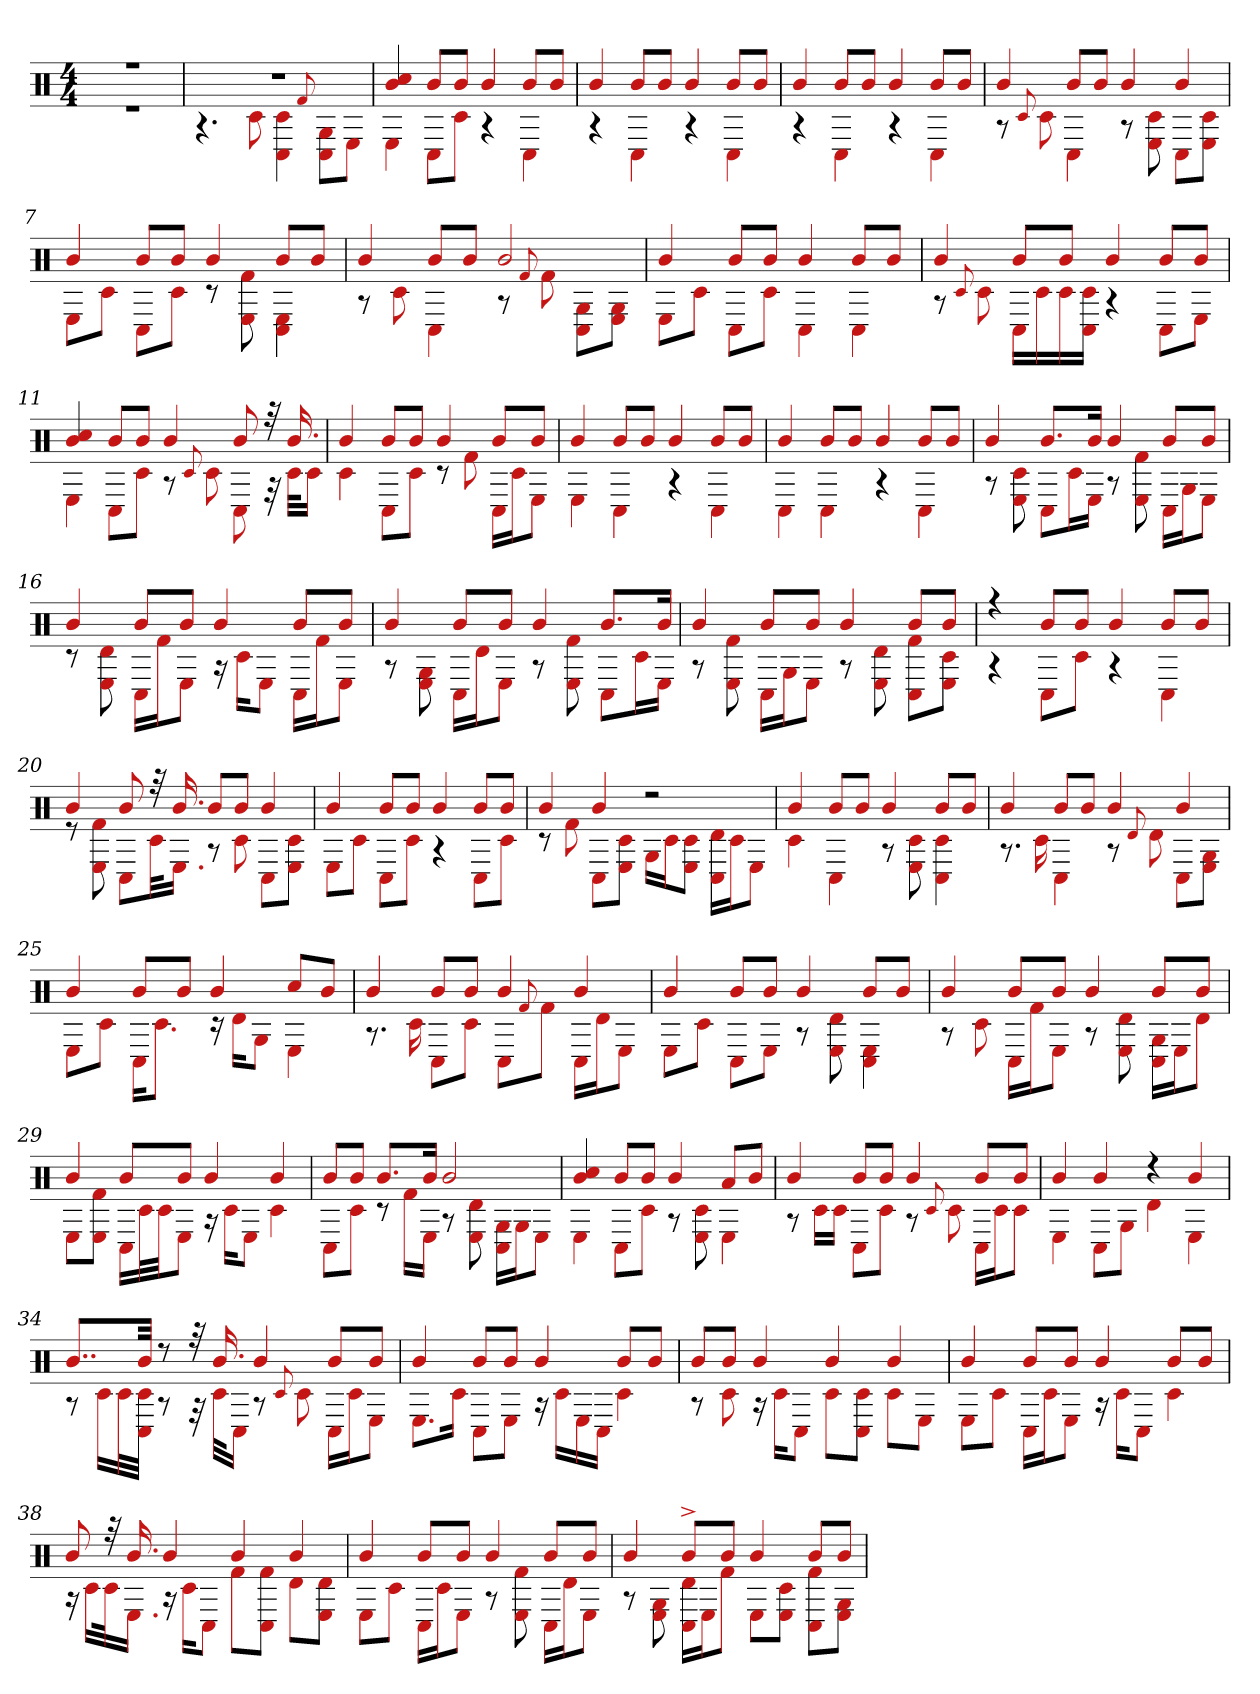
**kern
*part1
*staff1
*clefX
*k[]
*M4/4
=1
*^
1r	1r
=2	=2
1r	4.r
.	8c#
.	4C# 4c#
.	8qqf#
.	8C# 8GL
.	8EJ
=3	=3
4cc# 4b	4E
8bL	8C#L
8bJ	8c#J
4b	4r
8bL	4C#
8bJ	.
=4	=4
4b	4r
8bL	4C#
8bJ	.
4b	4r
8bL	4C#
8bJ	.
=5	=5
4b	4r
8bL	4C#
8bJ	.
4b	4r
8bL	4C#
8bJ	.
=6	=6
4b	8r
.	8qqc#
.	8c#
8bL	4C#
8bJ	.
4b	8r
.	8c# 8E
4b	8C#L
.	8c# 8EJ
=7	=7
4b	8EL
.	8c#J
8bL	8C#L
8bJ	8c#J
4b	8r
.	8f# 8E
8bL	4C# 4E
8bJ	.
=8	=8
4b	8r
.	8c#
8bL	4C#
8bJ	.
2b	8r
.	8qqf#
.	8f#
.	8C# 8GL
.	8G 8EJ
=9	=9
4b	8EL
.	8c#J
8bL	8C#L
8bJ	8c#J
4b	4C#
8bL	4C#
8bJ	.
=10	=10
4b	8r
.	8qqc#
.	8c#
8bL	16C#LL
.	16c#
8bJ	16c#
.	16C# 16c#JJ
4b	4r
8bL	8C#L
8bJ	8EJ
=11	=11
4cc# 4b	4E
8bL	8C#L
8bJ	8c#J
4b	8r
.	8qqc#
.	8c#
8b	8C#
32r	32r
16.b	32c#KLL
.	16c#JJ
=12	=12
4b	4c#
8bL	8C#L
8bJ	8c#J
4b	8r
.	8f#
8bL	16C#LL
.	16c#J
8bJ	8EJ
=13	=13
4b	4E
8bL	4C#
8bJ	.
4b	4r
8bL	4C#
8bJ	.
=14	=14
4b	4C#
8bL	4C#
8bJ	.
4b	4r
8bL	4C#
8bJ	.
=15	=15
4b	8r
.	8c# 8E
8.bL	8C#L
.	16c#L
16bJk	16EJJ
4b	8r
.	8f# 8E
8bL	16C#LL
.	16GJ
8bJ	8EJ
=16	=16
4b	8r
.	8d 8E
8bL	16C#LL
.	16f#J
8bJ	8EJ
4b	16r
.	16c#KL
.	8EJ
8bL	16C#LL
.	16f#J
8bJ	8EJ
=17	=17
4b	8r
.	8G 8E
8bL	16C#LL
.	16dJ
8bJ	8EJ
4b	8r
.	8f# 8E
8.bL	8C#L
.	16c#L
16bJk	16EJJ
=18	=18
4b	8r
.	8f# 8E
8bL	16C#LL
.	16GJ
8bJ	8EJ
4b	8r
.	8d 8E
8bL	8C# 8f#L
8bJ	8E 8c#J
=19	=19
4r	4r
8bL	8C#L
8bJ	8c#J
4b	4r
8bL	4C#
8bJ	.
=20	=20
4b	8r
.	8f# 8E
8b	8C#L
32r	32c#kL
16.b	16.EJJ
8bL	8r
8bJ	8c#
4b	8C#L
.	8c# 8EJ
=21	=21
4b	8EL
.	8c#J
8bL	8C#L
8bJ	8c#J
4b	4r
8bL	8C#L
8bJ	8c#J
=22	=22
4b	8r
.	8f#
4b	8C#L
.	8c# 8EJ
2r	16GLL
.	16c#J
.	8c# 8EJ
.	16C# 16dLL
.	16c#J
.	8EJ
=23	=23
4b	4c#
8bL	4C#
8bJ	.
4b	8r
.	8c# 8E
8bL	4C# 4c#
8bJ	.
=24	=24
4b	8.r
.	16c#
8bL	4C#
8bJ	.
4b	8r
.	8qqd
.	8d
4b	8C#L
.	8G 8EJ
=25	=25
4b	8EL
.	8c#J
8bL	16C#KL
.	8.c#J
8bJ	.
4b	16r
.	16dKL
.	8GJ
8cc#L	4E
8bJ	.
=26	=26
4b	8.r
.	16c#
8bL	8C#L
8bJ	8c#J
4b	8C#L
.	8qqf#
.	8f#J
4b	16C#LL
.	16dJ
.	8EJ
=27	=27
4b	8EL
.	8c#J
8bL	8C#L
8bJ	8EJ
4b	8r
.	8d 8E
8bL	4E 4C#
8bJ	.
=28	=28
4b	8r
.	8c#
8bL	16C#LL
.	16f#J
8bJ	8EJ
4b	8r
.	8d 8E
8bL	16C# 16GLL
.	16EJ
8bJ	8dJ
=29	=29
4b	8EL
.	8f# 8EJ
8bL	16C#LL
.	32c#L
.	32c#JJ
8bJ	8EJ
4b	16r
.	16c#KL
.	8EJ
4b	4c#
=30	=30
8bL	8C#L
8bJ	8c#J
8.bL	8r
.	16f#LL
16bJk	16EJJ
2b	8r
.	8d 8E
.	16C# 16GLL
.	16GJ
.	8EJ
=31	=31
4cc# 4b	4E
8bL	8C#L
8bJ	8c#J
4b	8r
.	8c# 8E
8aL	4E
8bJ	.
=32	=32
4b	8r
.	16c#LL
.	16c#JJ
8bL	8C#L
8bJ	8c#J
4b	8r
.	8qqc#
.	8c#
8bL	16C#LL
.	16c#J
8bJ	8c#J
=33	=33
4b	4E
4b	8C#L
.	8GJ
4r	4d
4b	4E
=34	=34
8..bL	8r
.	16c#LL
.	32c#L
32bJkk	32c# 32C#JJJ
8r	8r
32r	32r
16.b	32c#KLL
.	16C#JJ
4b	8r
.	8qqc#
.	8c#
8bL	16C#LL
.	16c#J
8bJ	8EJ
=35	=35
4b	8.EL
.	16c#Jk
8bL	8C#L
8bJ	8EJ
4b	16r
.	16c#LL
.	16E
.	16C#JJ
8bL	4c#
8bJ	.
=36	=36
8bL	8r
8bJ	8c#
4b	16r
.	16c#KL
.	8C#J
4b	8c#L
.	8c# 8C#J
4b	8c#L
.	8EJ
=37	=37
4b	8EL
.	8c#J
8bL	16C#LL
.	16c#J
8bJ	8EJ
4b	16r
.	16c#KL
.	8C#J
8bL	4c#
8bJ	.
=38	=38
8b	16r
.	16c#LL
32r	32c#k
16.b	16.EJJ
4b	16r
.	16c#KL
.	8C#J
4b	8f#L
.	8f# 8C#J
4b	8dL
.	8d 8EJ
=39	=39
4b	8EL
.	8c#J
8bL	16C#LL
.	16c#J
8bJ	8EJ
4b	8r
.	8f# 8E
8bL	16C#LL
.	16dJ
8bJ	8EJ
=40	=40
4b	8r
.	8G 8E
8b^L	16C# 16dLL
.	16EJ
8bJ	8f#J
4b	8EL
.	8c# 8EJ
8bL	8C# 8f#L
8bJ	8E 8GJ
*v	*v
=
*-
